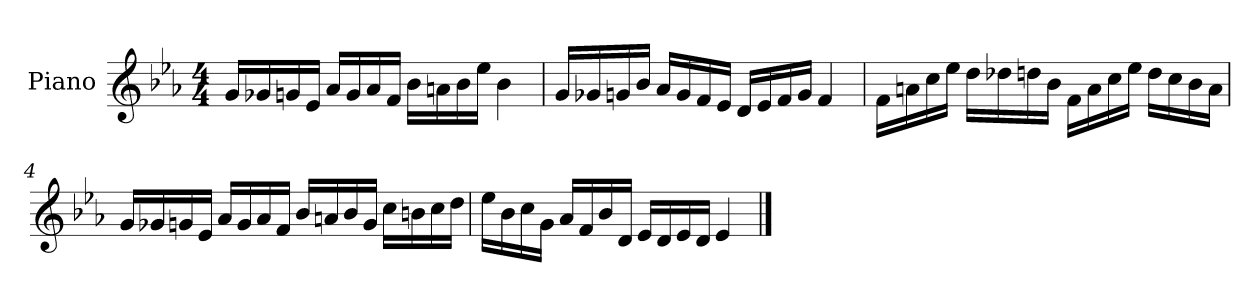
**kern
*part1
*staff1
*I"Piano
*I'Pno.
*clefG2
*k[b-e-a-]
*M4/4
*MM120
=1
16g/LL
16g-X/
16gn/
16e-/JJ
16a-/LL
16g/
16a-/
16f/JJ
16b-\LL
16an\
16b-\
16ee-\JJ
4b-\
=2
16g/LL
16g-X/
16gn/
16b-/JJ
16a-/LL
16g/
16f/
16e-/JJ
16d/LL
16e-/
16f/
16g/JJ
4f/
=3
16f\LL
16an\
16cc\
16ee-\JJ
16dd\LL
16dd-X\
16ddn\
16b-\JJ
16f\LL
16a\
16cc\
16ee-\JJ
16dd\LL
16cc\
16b-\
16a\JJ
!!LO:LB:g=z
=4
16g/LL
16g-X/
16gn/
16e-/JJ
16a-/LL
16g/
16a-/
16f/JJ
16b-/LL
16an/
16b-/
16g/JJ
16cc\LL
16bn\
16cc\
16dd\JJ
=5
16ee-\LL
16b-\
16cc\
16g\JJ
16a-/LL
16f/
16b-/
16d/JJ
16e-/LL
16d/
16e-/
16d/JJ
4e-/
==
*-
